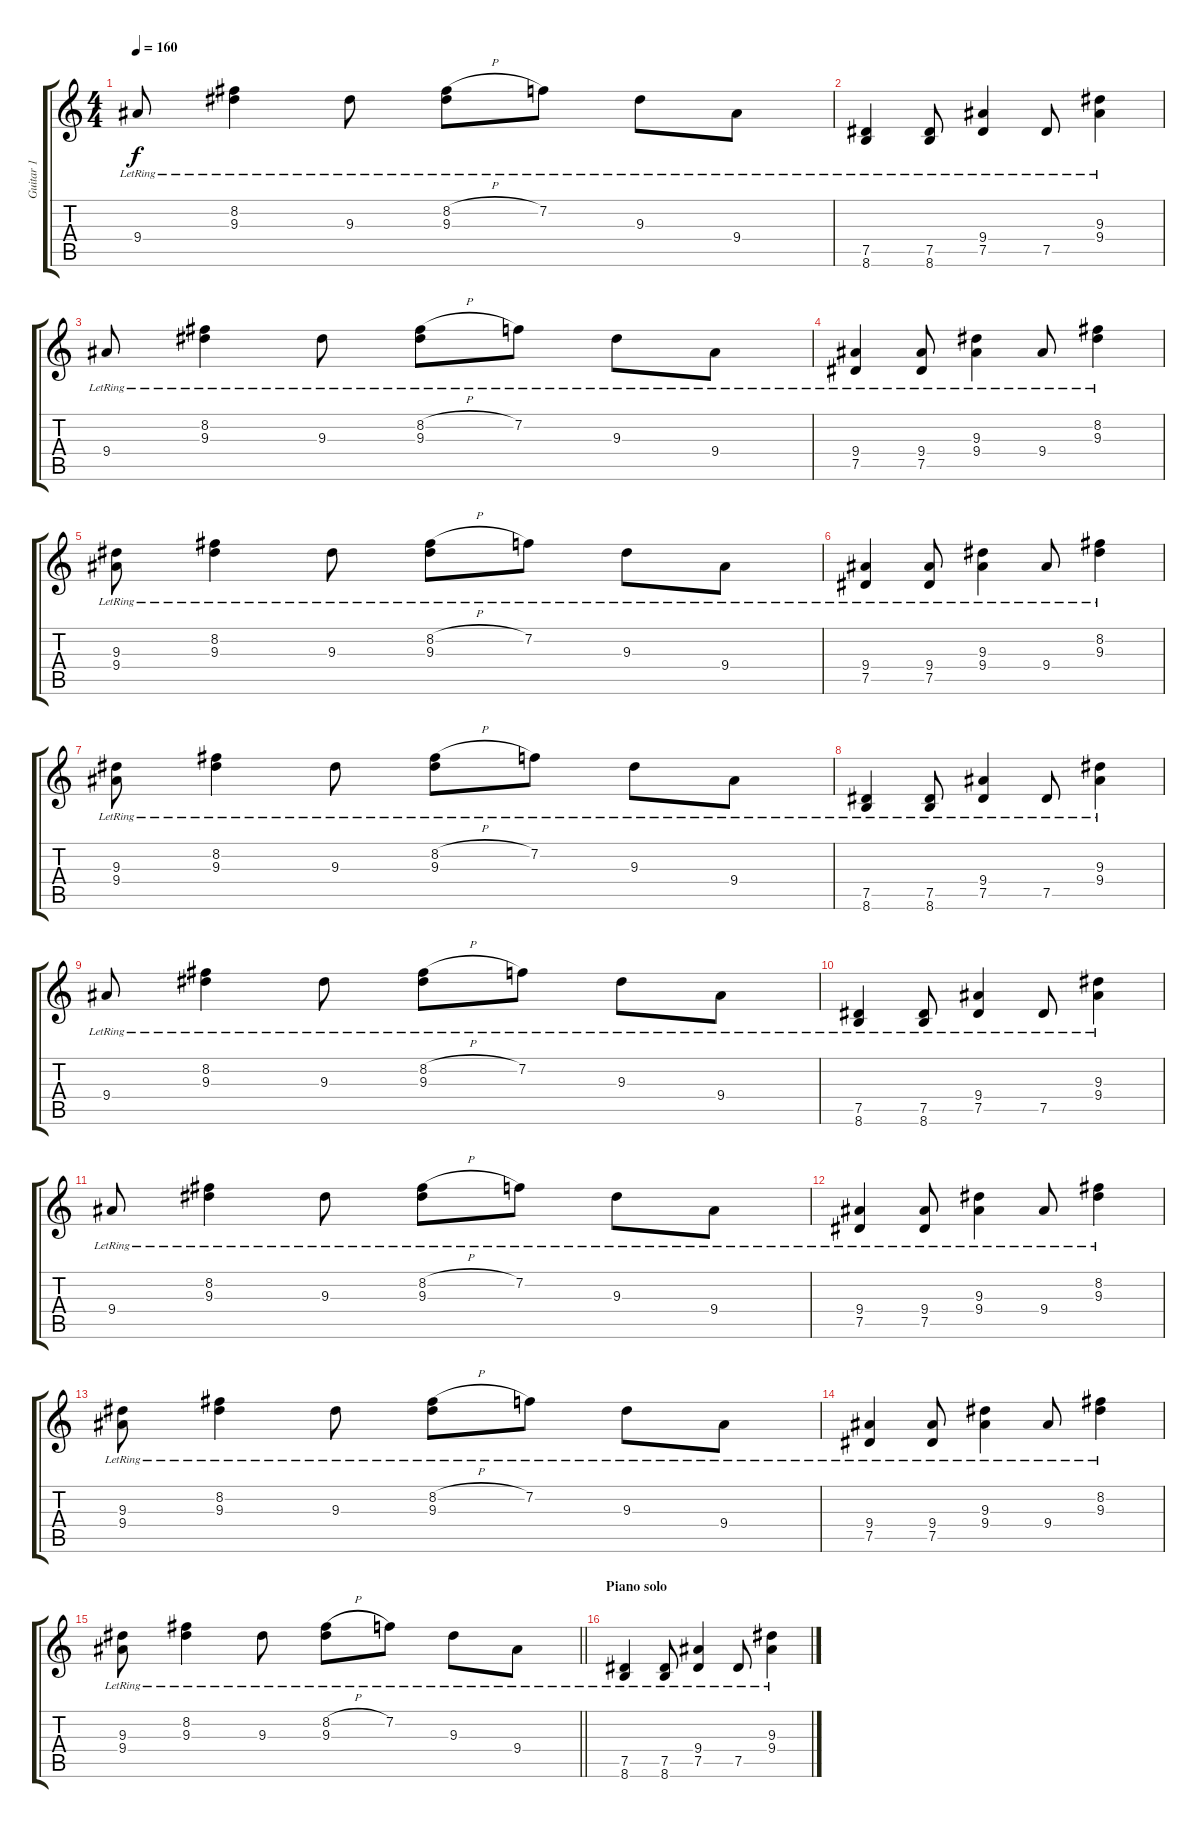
\track ("Guitar 1" "Guitar 1") {instrument distortionguitar}
\staff {score tabs}
\tuning (Eb4 Bb3 Gb3 Db3 Ab2 Eb2) {hide}
\ts (4 4)
\tempo 160
\clef g2
\ks c
9.4{lr}.8{dy f} (8.2{lr} 9.3{lr}).4 9.3{lr}.8 (8.2{h lr} 9.3{lr}).8 7.2{lr}.8 9.3{lr}.8 9.4{lr}.8 |
(7.5{lr} 8.6{lr}).4 (7.5{lr} 8.6{lr}).8 (9.4{lr} 7.5{lr}).4 7.5{lr}.8 (9.3{lr} 9.4{lr}).4 |
9.4{lr}.8 (8.2{lr} 9.3{lr}).4 9.3{lr}.8 (8.2{h lr} 9.3{lr}).8 7.2{lr}.8 9.3{lr}.8 9.4{lr}.8 |
(9.4{lr} 7.5{lr}).4 (9.4{lr} 7.5{lr}).8 (9.3{lr} 9.4{lr}).4 9.4{lr}.8 (8.2{lr} 9.3{lr}).4 |
(9.3{lr} 9.4{lr}).8 (8.2{lr} 9.3{lr}).4 9.3{lr}.8 (8.2{h lr} 9.3{lr}).8 7.2{lr}.8 9.3{lr}.8 9.4{lr}.8 |
(9.4{lr} 7.5{lr}).4 (9.4{lr} 7.5{lr}).8 (9.3{lr} 9.4{lr}).4 9.4{lr}.8 (8.2{lr} 9.3{lr}).4 |
(9.3{lr} 9.4{lr}).8 (8.2{lr} 9.3{lr}).4 9.3{lr}.8 (8.2{h lr} 9.3{lr}).8 7.2{lr}.8 9.3{lr}.8 9.4{lr}.8 |
(7.5{lr} 8.6{lr}).4{instrument electricguitarclean} (7.5{lr} 8.6{lr}).8 (9.4{lr} 7.5{lr}).4 7.5{lr}.8 (9.3{lr} 9.4{lr}).4 |
9.4{lr}.8 (8.2{lr} 9.3{lr}).4 9.3{lr}.8 (8.2{h lr} 9.3{lr}).8 7.2{lr}.8 9.3{lr}.8 9.4{lr}.8 |
(7.5{lr} 8.6{lr}).4 (7.5{lr} 8.6{lr}).8 (9.4{lr} 7.5{lr}).4 7.5{lr}.8 (9.3{lr} 9.4{lr}).4 |
9.4{lr}.8 (8.2{lr} 9.3{lr}).4 9.3{lr}.8 (8.2{h lr} 9.3{lr}).8 7.2{lr}.8 9.3{lr}.8 9.4{lr}.8 |
(9.4{lr} 7.5{lr}).4 (9.4{lr} 7.5{lr}).8 (9.3{lr} 9.4{lr}).4 9.4{lr}.8 (8.2{lr} 9.3{lr}).4 |
(9.3{lr} 9.4{lr}).8 (8.2{lr} 9.3{lr}).4 9.3{lr}.8 (8.2{h lr} 9.3{lr}).8 7.2{lr}.8 9.3{lr}.8 9.4{lr}.8 |
(9.4{lr} 7.5{lr}).4 (9.4{lr} 7.5{lr}).8 (9.3{lr} 9.4{lr}).4 9.4{lr}.8 (8.2{lr} 9.3{lr}).4 |
\barLineRight lightlight
(9.3{lr} 9.4{lr}).8 (8.2{lr} 9.3{lr}).4 9.3{lr}.8 (8.2{h lr} 9.3{lr}).8 7.2{lr}.8 9.3{lr}.8 9.4{lr}.8 |
\section ("" "Piano solo")
(7.5{lr} 8.6{lr}).4{instrument electricguitarclean} (7.5{lr} 8.6{lr}).8 (9.4{lr} 7.5{lr}).4 7.5{lr}.8 (9.3{lr} 9.4{lr}).4
